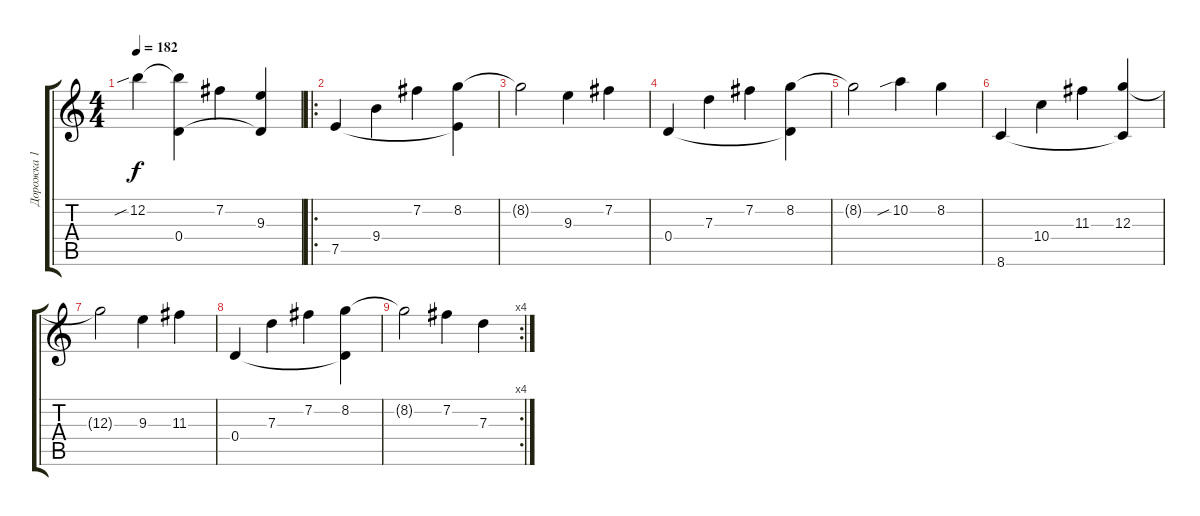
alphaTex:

\track ("Дорожка 1" "Дорожка 1") {instrument acousticguitarsteel}
\staff {score tabs}
\tuning (E4 B3 G3 D3 A2 E2) {hide}
\ts (4 4)
\tempo 182
\clef g2
\ks c
12.2{sib}.4{dy f} (12.2{t} 0.4).4 7.2.4 (9.3 0.4{t}).4 |
\ro
7.5.4 9.4.4 7.2.4 (8.2 7.5{t}).4 |
8.2{t}.2 9.3.4 7.2.4 |
0.4.4 7.3.4 7.2.4 (8.2 0.4{t}).4 |
8.2{t}.2 10.2{sib}.4 8.2.4 |
8.6.4 10.4.4 11.3.4 (12.3 8.6{t}).4 |
12.3{t}.2 9.3.4 11.3.4 |
0.4.4 7.3.4 7.2.4 (8.2 0.4{t}).4 |
\rc 4
8.2{t}.2 7.2.4 7.3.4
